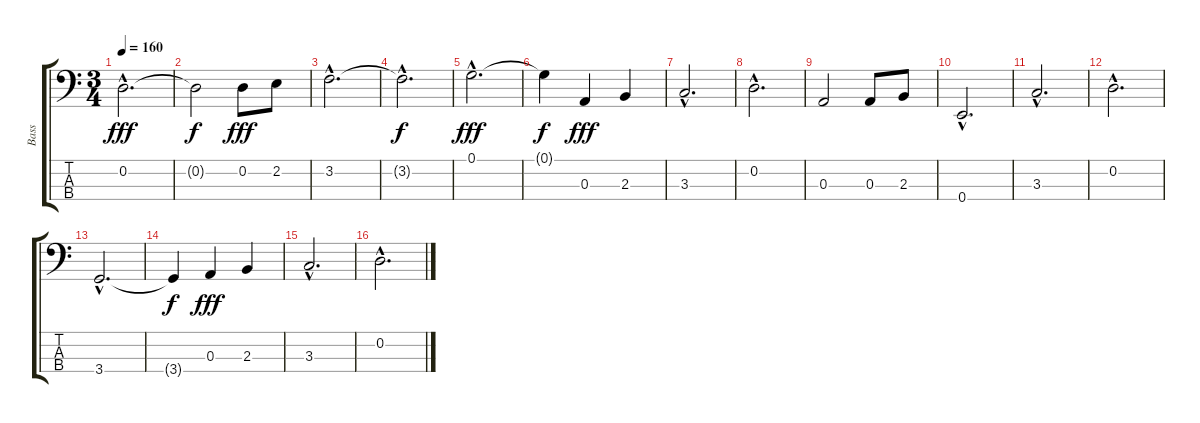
\track ("Bass" "Bass") {instrument fretlessbass}
\staff {score tabs}
\tuning (G2 D2 A1 E1) {hide}
\ts (3 4)
\tempo 160
\clef f4
\ks c
0.2{hac}.2{d dy fff} |
0.2{t}.2{dy f} 0.2.8{dy fff} 2.2.8 |
3.2{hac}.2{d} |
3.2{hac t}.2{d dy f} |
0.1{hac}.2{d dy fff} |
0.1{t}.4{dy f} 0.3.4{dy fff} 2.3.4 |
3.3{hac}.2{d} |
0.2{hac}.2{d} |
0.3.2 0.3.8 2.3.8 |
0.4{hac}.2{d} |
3.3{hac}.2{d} |
0.2{hac}.2{d} |
3.4{hac}.2{d} |
3.4{t}.4{dy f} 0.3.4{dy fff} 2.3.4 |
3.3{hac}.2{d} |
0.2{hac}.2{d}
